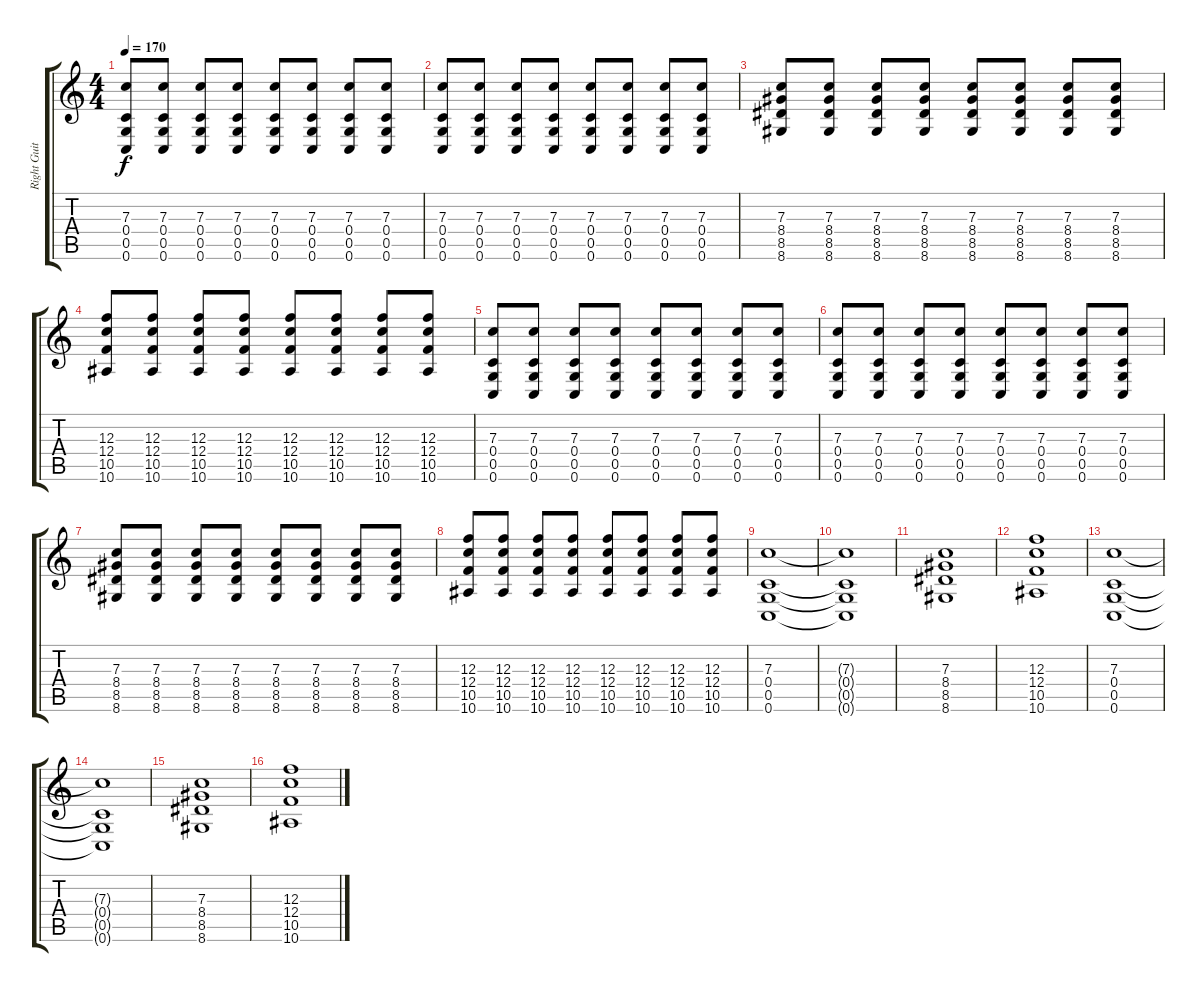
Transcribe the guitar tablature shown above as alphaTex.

\track ("Right Guitar" "Right Guit") {instrument distortionguitar}
\staff {score tabs}
\tuning (D4 A3 F3 C3 G2 C2) {hide}
\ts (4 4)
\tempo 170
\clef g2
\ks c
(7.3 0.4 0.5 0.6).8{dy f} (7.3 0.4 0.5 0.6).8 (7.3 0.4 0.5 0.6).8 (7.3 0.4 0.5 0.6).8 (7.3 0.4 0.5 0.6).8 (7.3 0.4 0.5 0.6).8 (7.3 0.4 0.5 0.6).8 (7.3 0.4 0.5 0.6).8 |
(7.3 0.4 0.5 0.6).8 (7.3 0.4 0.5 0.6).8 (7.3 0.4 0.5 0.6).8 (7.3 0.4 0.5 0.6).8 (7.3 0.4 0.5 0.6).8 (7.3 0.4 0.5 0.6).8 (7.3 0.4 0.5 0.6).8 (7.3 0.4 0.5 0.6).8 |
(7.3 8.4 8.5 8.6).8 (7.3 8.4 8.5 8.6).8 (7.3 8.4 8.5 8.6).8 (7.3 8.4 8.5 8.6).8 (7.3 8.4 8.5 8.6).8 (7.3 8.4 8.5 8.6).8 (7.3 8.4 8.5 8.6).8 (7.3 8.4 8.5 8.6).8 |
(12.3 12.4 10.5 10.6).8 (12.3 12.4 10.5 10.6).8 (12.3 12.4 10.5 10.6).8 (12.3 12.4 10.5 10.6).8 (12.3 12.4 10.5 10.6).8 (12.3 12.4 10.5 10.6).8 (12.3 12.4 10.5 10.6).8 (12.3 12.4 10.5 10.6).8 |
(7.3 0.4 0.5 0.6).8 (7.3 0.4 0.5 0.6).8 (7.3 0.4 0.5 0.6).8 (7.3 0.4 0.5 0.6).8 (7.3 0.4 0.5 0.6).8 (7.3 0.4 0.5 0.6).8 (7.3 0.4 0.5 0.6).8 (7.3 0.4 0.5 0.6).8 |
(7.3 0.4 0.5 0.6).8 (7.3 0.4 0.5 0.6).8 (7.3 0.4 0.5 0.6).8 (7.3 0.4 0.5 0.6).8 (7.3 0.4 0.5 0.6).8 (7.3 0.4 0.5 0.6).8 (7.3 0.4 0.5 0.6).8 (7.3 0.4 0.5 0.6).8 |
(7.3 8.4 8.5 8.6).8 (7.3 8.4 8.5 8.6).8 (7.3 8.4 8.5 8.6).8 (7.3 8.4 8.5 8.6).8 (7.3 8.4 8.5 8.6).8 (7.3 8.4 8.5 8.6).8 (7.3 8.4 8.5 8.6).8 (7.3 8.4 8.5 8.6).8 |
(12.3 12.4 10.5 10.6).8 (12.3 12.4 10.5 10.6).8 (12.3 12.4 10.5 10.6).8 (12.3 12.4 10.5 10.6).8 (12.3 12.4 10.5 10.6).8 (12.3 12.4 10.5 10.6).8 (12.3 12.4 10.5 10.6).8 (12.3 12.4 10.5 10.6).8 |
(7.3 0.4 0.5 0.6).1 |
(7.3{t} 0.4{t} 0.5{t} 0.6{t}).1 |
(7.3 8.4 8.5 8.6).1 |
(12.3 12.4 10.5 10.6).1 |
(7.3 0.4 0.5 0.6).1 |
(7.3{t} 0.4{t} 0.5{t} 0.6{t}).1 |
(7.3 8.4 8.5 8.6).1 |
(12.3 12.4 10.5 10.6).1
